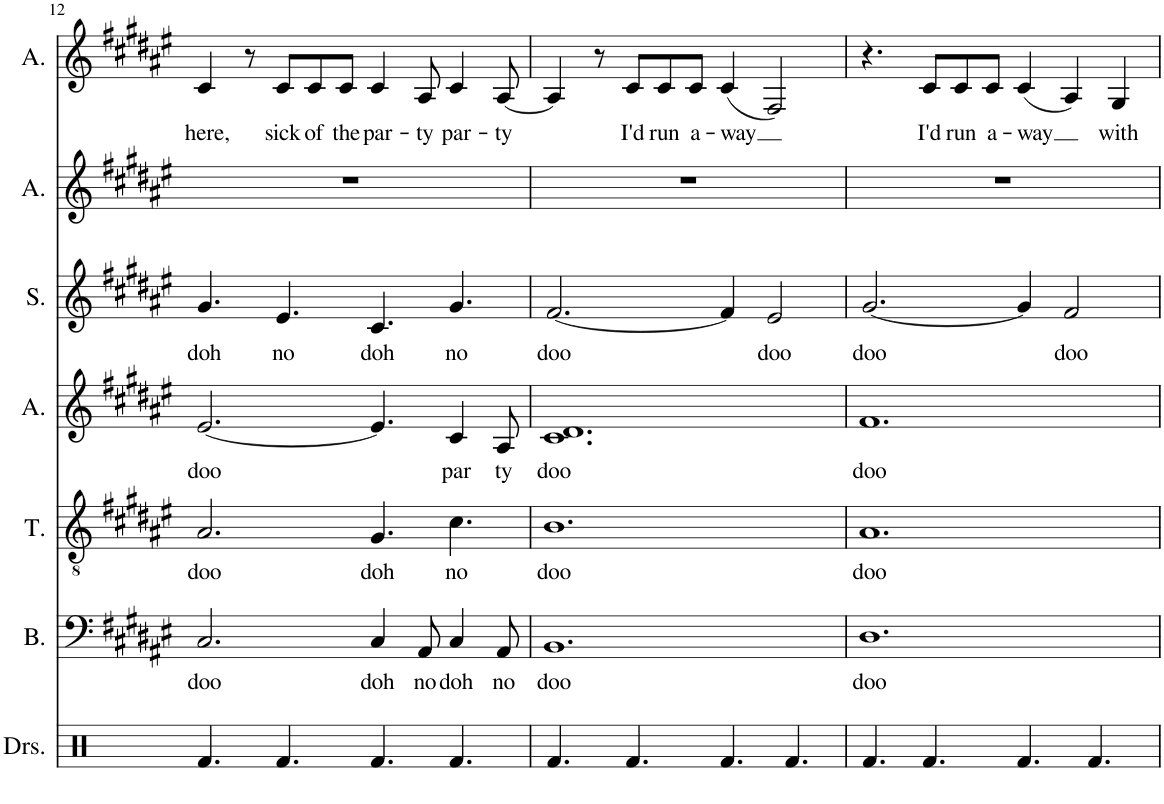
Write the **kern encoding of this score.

**kern	**kern	**text	**kern	**text	**kern	**text	**kern	**text	**kern	**kern	**text
*part7	*part6	*part6	*part5	*part5	*part4	*part4	*part3	*part3	*part2	*part1	*part1
*staff7	*staff6	*staff6	*staff5	*staff5	*staff4	*staff4	*staff3	*staff3	*staff2	*staff1	*staff1
*I"Drumset	*I"Bass	*	*I"Tenor	*	*I"Alto	*	*I"Soprano	*	*I"Alto	*I"Alto	*
*I'Drs.	*I'B.	*	*I'T.	*	*I'A.	*	*I'S.	*	*I'A.	*I'A.	*
!!LO:PB:g=z
*clefX	*clefF4	*	*clefGv2	*	*clefG2	*	*clefG2	*	*clefG2	*clefG2	*
*k[]	*k[f#c#g#d#a#e#]	*	*k[f#c#g#d#a#e#]	*	*k[f#c#g#d#a#e#]	*	*k[f#c#g#d#a#e#]	*	*k[f#c#g#d#a#e#]	*k[f#c#g#d#a#e#]	*
*M12/8	*M12/8	*	*M12/8	*	*M12/8	*	*M12/8	*	*M12/8	*M12/8	*
=12	=12	=12	=12	=12	=12	=12	=12	=12	=12	=12	=12
!	!	!LO:LY:b	!	!LO:LY:b	!	!LO:LY:b	!	!LO:LY:b	!	!	!LO:LY:b
4.Rf/	2.C#/	doo	2.A#/	doo	[2.e#/	doo	4.g#/	doh	1.r	4c#/	here,
.	.	.	.	.	.	.	.	.	.	8r	.
!	!	!	!	!	!	!	!	!LO:LY:b	!	!	!LO:LY:b
4.Rf/	.	.	.	.	.	.	4.e#/	no	.	8c#/L	sick
!	!	!	!	!	!	!	!	!	!	!	!LO:LY:b
.	.	.	.	.	.	.	.	.	.	8c#/	of
!	!	!	!	!	!	!	!	!	!	!	!LO:LY:b
.	.	.	.	.	.	.	.	.	.	8c#/J	the
!	!	!LO:LY:b	!	!LO:LY:b	!	!	!	!LO:LY:b	!	!	!LO:LY:b
4.Rf/	4C#/	doh	4.G#/	doh	4.e#/]	.	4.c#/	doh	.	4c#/	par-
!	!	!LO:LY:b	!	!	!	!	!	!	!	!	!LO:LY:b
.	8AA#/	no	.	.	.	.	.	.	.	8A#/	-ty
!	!	!LO:LY:b	!	!LO:LY:b	!	!LO:LY:b	!	!LO:LY:b	!	!	!LO:LY:b
4.Rf/	4C#/	doh	4.c#\	no	4c#/	par	4.g#/	no	.	4c#/	par-
!	!	!LO:LY:b	!	!	!	!LO:LY:b	!	!	!	!	!LO:LY:b
.	8AA#/	no	.	.	8A#/	ty	.	.	.	[8A#/	-ty
=13	=13	=13	=13	=13	=13	=13	=13	=13	=13	=13	=13
!	!	!LO:LY:b	!	!LO:LY:b	!	!LO:LY:b	!	!LO:LY:b	!	!	!
4.Rf/	1.BB	doo	1.B	doo	1.c# 1.d#	doo	[2.f#/	doo	1.r	4A#/]	.
.	.	.	.	.	.	.	.	.	.	8r	.
!	!	!	!	!	!	!	!	!	!	!	!LO:LY:b
4.Rf/	.	.	.	.	.	.	.	.	.	8c#/L	I'd
!	!	!	!	!	!	!	!	!	!	!	!LO:LY:b
.	.	.	.	.	.	.	.	.	.	8c#/	run
!	!	!	!	!	!	!	!	!	!	!	!LO:LY:b
.	.	.	.	.	.	.	.	.	.	8c#/J	a-
!	!	!	!	!	!	!	!	!	!	!	!LO:LY:b
4.Rf/	.	.	.	.	.	.	4f#/]	.	.	(4c#/	-way
!	!	!	!	!	!	!	!	!LO:LY:b	!	!	!
.	.	.	.	.	.	.	2e#/	doo	.	2F#/)	.
4.Rf/	.	.	.	.	.	.	.	.	.	.	.
=14	=14	=14	=14	=14	=14	=14	=14	=14	=14	=14	=14
!	!	!LO:LY:b	!	!LO:LY:b	!	!LO:LY:b	!	!LO:LY:b	!	!	!
4.Rf/	1.D#	doo	1.A#	doo	1.f#	doo	[2.g#/	doo	1.r	4.r	.
!	!	!	!	!	!	!	!	!	!	!	!LO:LY:b
4.Rf/	.	.	.	.	.	.	.	.	.	8c#/L	I'd
!	!	!	!	!	!	!	!	!	!	!	!LO:LY:b
.	.	.	.	.	.	.	.	.	.	8c#/	run
!	!	!	!	!	!	!	!	!	!	!	!LO:LY:b
.	.	.	.	.	.	.	.	.	.	8c#/J	a-
!	!	!	!	!	!	!	!	!	!	!	!LO:LY:b
4.Rf/	.	.	.	.	.	.	4g#/]	.	.	(4c#/	-way
!	!	!	!	!	!	!	!	!LO:LY:b	!	!	!
.	.	.	.	.	.	.	2f#/	doo	.	4A#/)	.
4.Rf/	.	.	.	.	.	.	.	.	.	.	.
!	!	!	!	!	!	!	!	!	!	!	!LO:LY:b
.	.	.	.	.	.	.	.	.	.	4G#/	with
=	=	=	=	=	=	=	=	=	=	=	=
*-	*-	*-	*-	*-	*-	*-	*-	*-	*-	*-	*-
